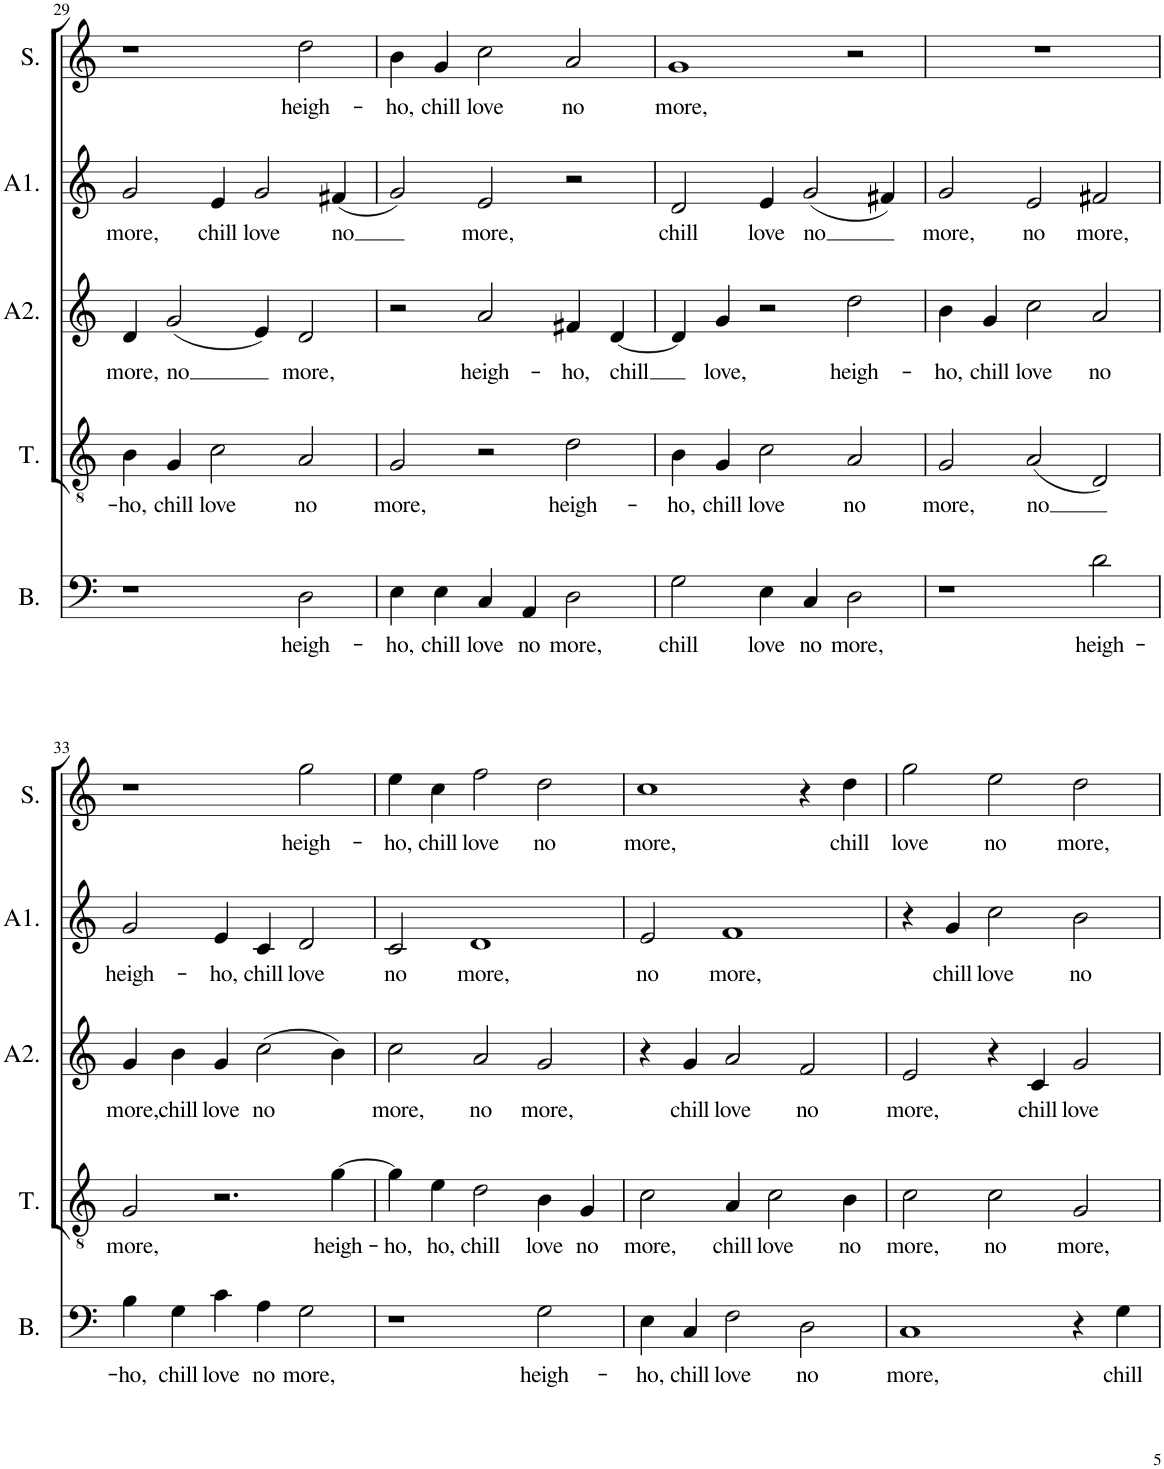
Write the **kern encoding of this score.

**kern	**text	**kern	**text	**kern	**text	**kern	**text	**kern	**text
*part5	*part5	*part4	*part4	*part3	*part3	*part2	*part2	*part1	*part1
*staff5	*staff5	*staff4	*staff4	*staff3	*staff3	*staff2	*staff2	*staff1	*staff1
*I"Bass	*	*I"Tenor	*	*I"Alto 2	*	*I"Alto 1	*	*I"Soprano	*
*I'B.	*	*I'T.	*	*I'A2.	*	*I'A1.	*	*I'S.	*
!!LO:PB:g=z
*clefF4	*	*clefGv2	*	*clefG2	*	*clefG2	*	*clefG2	*
*k[]	*	*k[]	*	*k[]	*	*k[]	*	*k[]	*
*M3/2	*	*M3/2	*	*M3/2	*	*M3/2	*	*M3/2	*
=29	=29	=29	=29	=29	=29	=29	=29	=29	=29
!	!	!	!LO:LY:b	!	!LO:LY:b	!	!LO:LY:b	!	!
1r	.	4B\	-ho,	4d/	more,	2g/	more,	1r	.
!	!	!	!LO:LY:b	!	!LO:LY:b	!	!	!	!
.	.	4G/	chill	(2g/	no	.	.	.	.
!	!	!	!LO:LY:b	!	!	!	!LO:LY:b	!	!
.	.	2c\	love	.	.	4e/	chill	.	.
!	!	!	!	!	!	!	!LO:LY:b	!	!
.	.	.	.	4e/)	.	2g/	love	.	.
!	!LO:LY:b	!	!LO:LY:b	!	!LO:LY:b	!	!	!	!LO:LY:b
2D\	heigh-	2A/	no	2d/	more,	.	.	2dd\	heigh-
!	!	!	!	!	!	!	!LO:LY:b	!	!
.	.	.	.	.	.	(4f#X/	no	.	.
=30	=30	=30	=30	=30	=30	=30	=30	=30	=30
!	!LO:LY:b	!	!LO:LY:b	!	!	!	!	!	!LO:LY:b
4E\	-ho,	2G/	more,	2r	.	2g/)	.	4b\	-ho,
!	!LO:LY:b	!	!	!	!	!	!	!	!LO:LY:b
4E\	chill	.	.	.	.	.	.	4g/	chill
!	!LO:LY:b	!	!	!	!LO:LY:b	!	!LO:LY:b	!	!LO:LY:b
4C/	love	2r	.	2a/	heigh-	2e/	more,	2cc\	love
!	!LO:LY:b	!	!	!	!	!	!	!	!
4AA/	no	.	.	.	.	.	.	.	.
!	!LO:LY:b	!	!LO:LY:b	!	!LO:LY:b	!	!	!	!LO:LY:b
2D\	more,	2d\	heigh-	4f#X/	-ho,	2r	.	2a/	no
!	!	!	!	!	!LO:LY:b	!	!	!	!
.	.	.	.	[4d/	chill	.	.	.	.
=31	=31	=31	=31	=31	=31	=31	=31	=31	=31
!	!LO:LY:b	!	!LO:LY:b	!	!	!	!LO:LY:b	!	!LO:LY:b
2G\	chill	4B\	-ho,	4d/]	.	2d/	chill	1g	more,
!	!	!	!LO:LY:b	!	!LO:LY:b	!	!	!	!
.	.	4G/	chill	4g/	love,	.	.	.	.
!	!LO:LY:b	!	!LO:LY:b	!	!	!	!LO:LY:b	!	!
4E\	love	2c\	love	2r	.	4e/	love	.	.
!	!LO:LY:b	!	!	!	!	!	!LO:LY:b	!	!
4C/	no	.	.	.	.	(2g/	no	.	.
!	!LO:LY:b	!	!LO:LY:b	!	!LO:LY:b	!	!	!	!
2D\	more,	2A/	no	2dd\	heigh-	.	.	2r	.
.	.	.	.	.	.	4f#X/)	.	.	.
=32	=32	=32	=32	=32	=32	=32	=32	=32	=32
!	!	!	!LO:LY:b	!	!LO:LY:b	!	!LO:LY:b	!	!
1r	.	2G/	more,	4b\	-ho,	2g/	more,	1.r	.
!	!	!	!	!	!LO:LY:b	!	!	!	!
.	.	.	.	4g/	chill	.	.	.	.
!	!	!	!LO:LY:b	!	!LO:LY:b	!	!LO:LY:b	!	!
.	.	(2A/	no	2cc\	love	2e/	no	.	.
!	!LO:LY:b	!	!	!	!LO:LY:b	!	!LO:LY:b	!	!
2d\	heigh-	2D/)	.	2a/	no	2f#X/	more,	.	.
!!LO:LB:g=z
=33	=33	=33	=33	=33	=33	=33	=33	=33	=33
!	!LO:LY:b	!	!LO:LY:b	!	!LO:LY:b	!	!LO:LY:b	!	!
4B\	-ho,	2G/	more,	4g/	more,	2g/	heigh-	1r	.
!	!LO:LY:b	!	!	!	!LO:LY:b	!	!	!	!
4G\	chill	.	.	4b\	chill	.	.	.	.
!	!LO:LY:b	!	!	!	!LO:LY:b	!	!LO:LY:b	!	!
4c\	love	2.r	.	4g/	love	4e/	-ho,	.	.
!	!LO:LY:b	!	!	!	!LO:LY:b	!	!LO:LY:b	!	!
4A\	no	.	.	(2cc\	no	4c/	chill	.	.
!	!LO:LY:b	!	!	!	!	!	!LO:LY:b	!	!LO:LY:b
2G\	more,	.	.	.	.	2d/	love	2gg\	heigh-
!	!	!	!LO:LY:b	!	!	!	!	!	!
.	.	[4g\	heigh-	4b\)	.	.	.	.	.
=34	=34	=34	=34	=34	=34	=34	=34	=34	=34
!	!	!	!LO:LY:b	!	!LO:LY:b	!	!LO:LY:b	!	!LO:LY:b
1r	.	4g\]	-ho,	2cc\	more,	2c/	no	4ee\	-ho,
!	!	!	!LO:LY:b	!	!	!	!	!	!LO:LY:b
.	.	4e\	-ho,	.	.	.	.	4cc\	chill
!	!	!	!LO:LY:b	!	!LO:LY:b	!	!LO:LY:b	!	!LO:LY:b
.	.	2d\	chill	2a/	no	1d	more,	2ff\	love
!	!LO:LY:b	!	!LO:LY:b	!	!LO:LY:b	!	!	!	!LO:LY:b
2G\	heigh-	4B\	love	2g/	more,	.	.	2dd\	no
!	!	!	!LO:LY:b	!	!	!	!	!	!
.	.	4G/	no	.	.	.	.	.	.
=35	=35	=35	=35	=35	=35	=35	=35	=35	=35
!	!LO:LY:b	!	!LO:LY:b	!	!	!	!LO:LY:b	!	!LO:LY:b
4E\	-ho,	2c\	more,	4r	.	2e/	no	1cc	more,
!	!LO:LY:b	!	!	!	!LO:LY:b	!	!	!	!
4C/	chill	.	.	4g/	chill	.	.	.	.
!	!LO:LY:b	!	!LO:LY:b	!	!LO:LY:b	!	!LO:LY:b	!	!
2F\	love	4A/	chill	2a/	love	1f	more,	.	.
!	!	!	!LO:LY:b	!	!	!	!	!	!
.	.	2c\	love	.	.	.	.	.	.
!	!LO:LY:b	!	!	!	!LO:LY:b	!	!	!	!
2D\	no	.	.	2f/	no	.	.	4r	.
!	!	!	!LO:LY:b	!	!	!	!	!	!LO:LY:b
.	.	4B\	no	.	.	.	.	4dd\	chill
=36	=36	=36	=36	=36	=36	=36	=36	=36	=36
!	!LO:LY:b	!	!LO:LY:b	!	!LO:LY:b	!	!	!	!LO:LY:b
1C	more,	2c\	more,	2e/	more,	4r	.	2gg\	love
!	!	!	!	!	!	!	!LO:LY:b	!	!
.	.	.	.	.	.	4g/	chill	.	.
!	!	!	!LO:LY:b	!	!	!	!LO:LY:b	!	!LO:LY:b
.	.	2c\	no	4r	.	2cc\	love	2ee\	no
!	!	!	!	!	!LO:LY:b	!	!	!	!
.	.	.	.	4c/	chill	.	.	.	.
!	!	!	!LO:LY:b	!	!LO:LY:b	!	!LO:LY:b	!	!LO:LY:b
4r	.	2G/	more,	2g/	love	2b\	no	2dd\	more,
!	!LO:LY:b	!	!	!	!	!	!	!	!
4G\	chill	.	.	.	.	.	.	.	.
=	=	=	=	=	=	=	=	=	=
*-	*-	*-	*-	*-	*-	*-	*-	*-	*-
